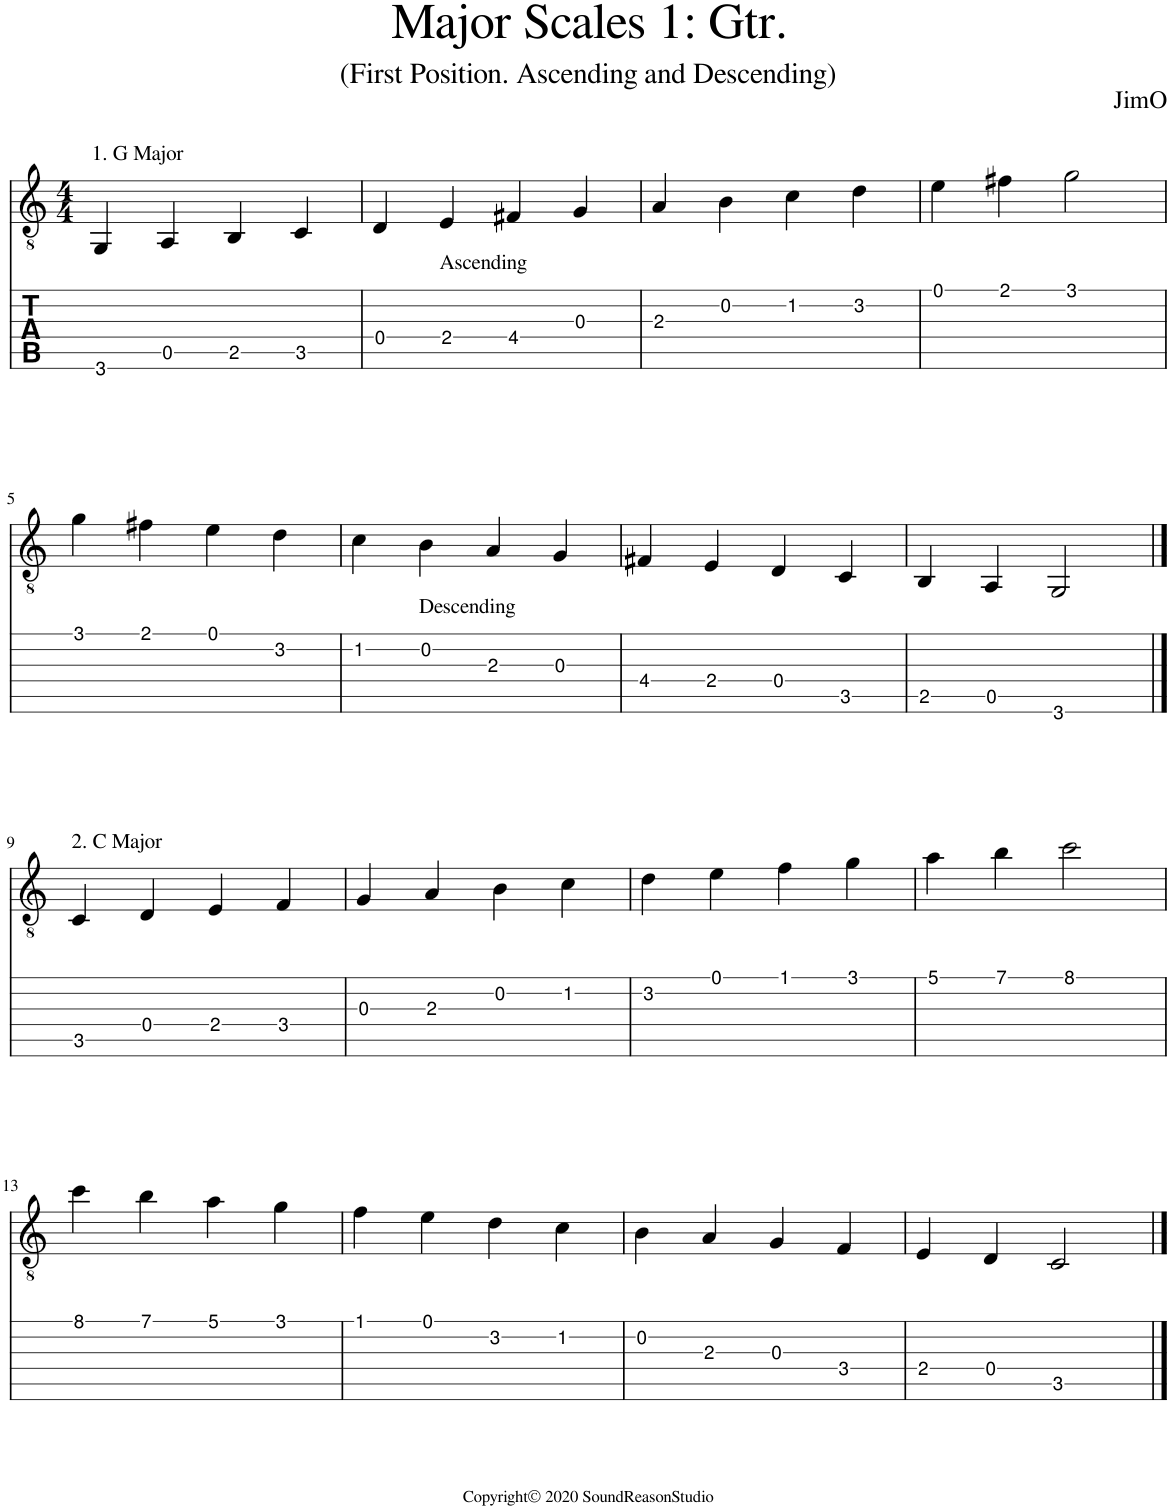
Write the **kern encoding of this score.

**kern	**kern
*part1	*part1
*staff2	*staff1
*I"Guitar	*
*I'Guit.	*
*stria6	*
*	*clefGv2
*k[]	*k[]
*M4/4	*M4/4
=1	=1
!	!LO:TX:a:t=1. G Major
4GG	4GG/
4AA	4AA/
4BB	4BB/
4C	4C/
=2	=2
4D	4D/
!LO:TX:a:t=Ascending	!
4E	4E/
4F#	4F#X/
4G	4G/
=3	=3
4A	4A/
4B	4B\
4c	4c\
4d	4d\
=4	=4
4e	4e\
4f#	4f#X\
2g	2g\
!!LO:LB:g=z
=5	=5
4g	4g\
4f#	4f#X\
4e	4e\
4d	4d\
=6	=6
4c	4c\
!LO:TX:a:t=Descending	!
4B	4B\
4A	4A/
4G	4G/
=7	=7
4F#	4F#X/
4E	4E/
4D	4D/
4C	4C/
=8	=8
4BB	4BB/
4AA	4AA/
2GG	2GG/
!!LO:LB:g=z
==9	==9
!	!LO:TX:a:t=2. C Major
4C	4C/
4D	4D/
4E	4E/
4F	4F/
=10	=10
4G	4G/
4A	4A/
4B	4B\
4c	4c\
=11	=11
4d	4d\
4e	4e\
4f	4f\
4g	4g\
=12	=12
4a	4a\
4b	4b\
2cc	2cc\
!!LO:LB:g=z
=13	=13
4cc	4cc\
4b	4b\
4a	4a\
4g	4g\
=14	=14
4f	4f\
4e	4e\
4d	4d\
4c	4c\
=15	=15
4B	4B\
4A	4A/
4G	4G/
4F	4F/
=16	=16
4E	4E/
4D	4D/
2C	2C/
==	==
*-	*-
